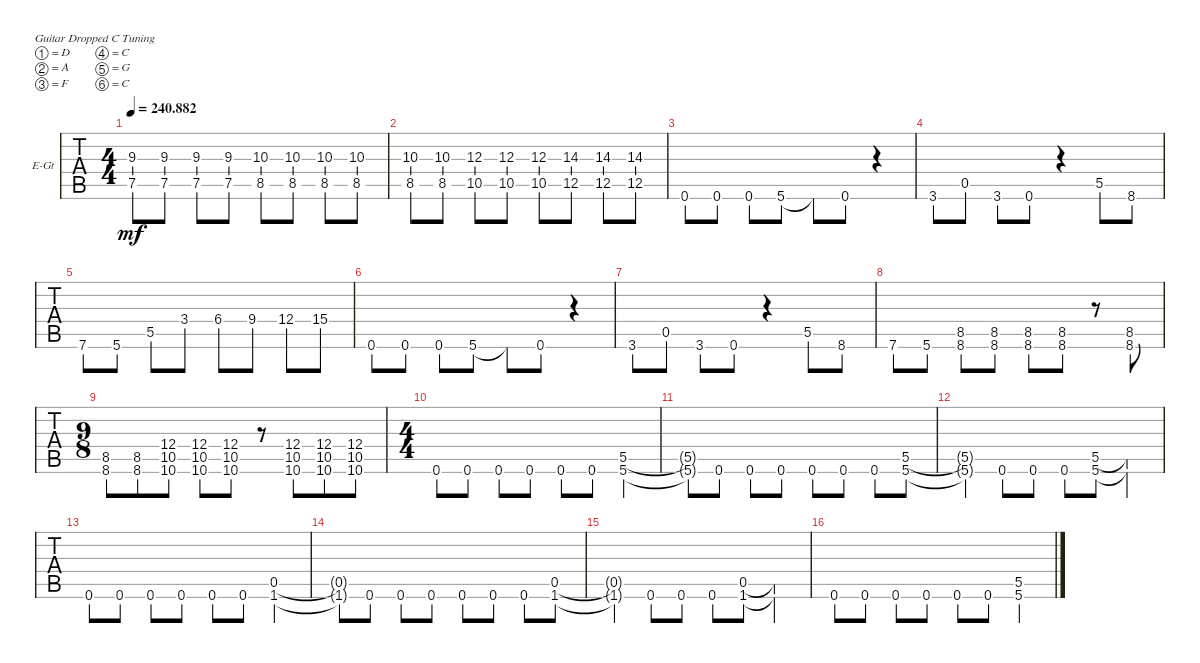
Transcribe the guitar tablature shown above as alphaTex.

\bracketExtendMode groupsimilarinstruments
\firstSystemTrackNameOrientation horizontal
\otherSystemsTrackNameOrientation horizontal
\track ("Gtr 1" "E-Gt") {instrument acousticgrandpiano}
\staff {tabs}
\tuning (D4 A3 F3 C3 G2 C2)
\displaytranspose 12
\ts (4 4)
\tempo
240.882
\accidentals auto
\clef g2
\ottava regular
\simile none
\ks c
(9.3 7.5).8{dy mf} (9.3 7.5).8 (9.3 7.5).8 (9.3 7.5).8 (10.3 8.5).8 (10.3 8.5).8 (10.3 8.5).8 (10.3 8.5).8 |
(10.3 8.5).8 (10.3 8.5).8 (12.3 10.5).8 (12.3 10.5).8 (12.3 10.5).8 (14.3 12.5).8 (14.3 12.5).8 (14.3 12.5).8 |
0.6.8 0.6.8 0.6.8 5.6.8 5.6{t}.8 0.6.8 r.4 |
3.6.8 0.5.8 3.6.8 0.6.8 r.4 5.5.8 8.6.8 |
7.6.8 5.6.8 5.5.8 3.4.8 6.4.8 9.4.8 12.4.8 15.4.8 |
0.6.8 0.6.8 0.6.8 5.6.8 5.6{t}.8 0.6.8 r.4 |
3.6.8 0.5.8 3.6.8 0.6.8 r.4 5.5.8 8.6.8 |
7.6.8 5.6.8 (8.5 8.6).8 (8.5 8.6).8 (8.5 8.6).8 (8.5 8.6).8 r.8 (8.5 8.6).8 |
\ts (9 8)
(8.6 8.5).8 (8.6 8.5).8 (10.6 10.5 12.4).8 (10.6 10.5 12.4).8 (10.6 10.5 12.4).8 r.8 (10.6 10.5 12.4).8 (10.6 10.5 12.4).8 (10.6 10.5 12.4).8 |
\ts (4 4)
0.6.8 0.6.8 0.6.8 0.6.8 0.6.8 0.6.8 (5.5 5.6).4 |
(5.5{t} 5.6{t}).8 0.6.8 0.6.8 0.6.8 0.6.8 0.6.8 0.6.8 (5.5 5.6).8 |
(5.5{t} 5.6{t}).4 0.6.8 0.6.8 0.6.8 (5.5 5.6).8 (5.5{t} 5.6{t}).4 |
0.6.8 0.6.8 0.6.8 0.6.8 0.6.8 0.6.8 (0.5 1.6).4 |
(0.5{t} 1.6{t}).8 0.6.8 0.6.8 0.6.8 0.6.8 0.6.8 0.6.8 (0.5 1.6).8 |
(0.5{t} 1.6{t}).4 0.6.8 0.6.8 0.6.8 (0.5 1.6).8 (0.5{t} 1.6{t}).4 |
0.6.8 0.6.8 0.6.8 0.6.8 0.6.8 0.6.8 (5.5 5.6).4
